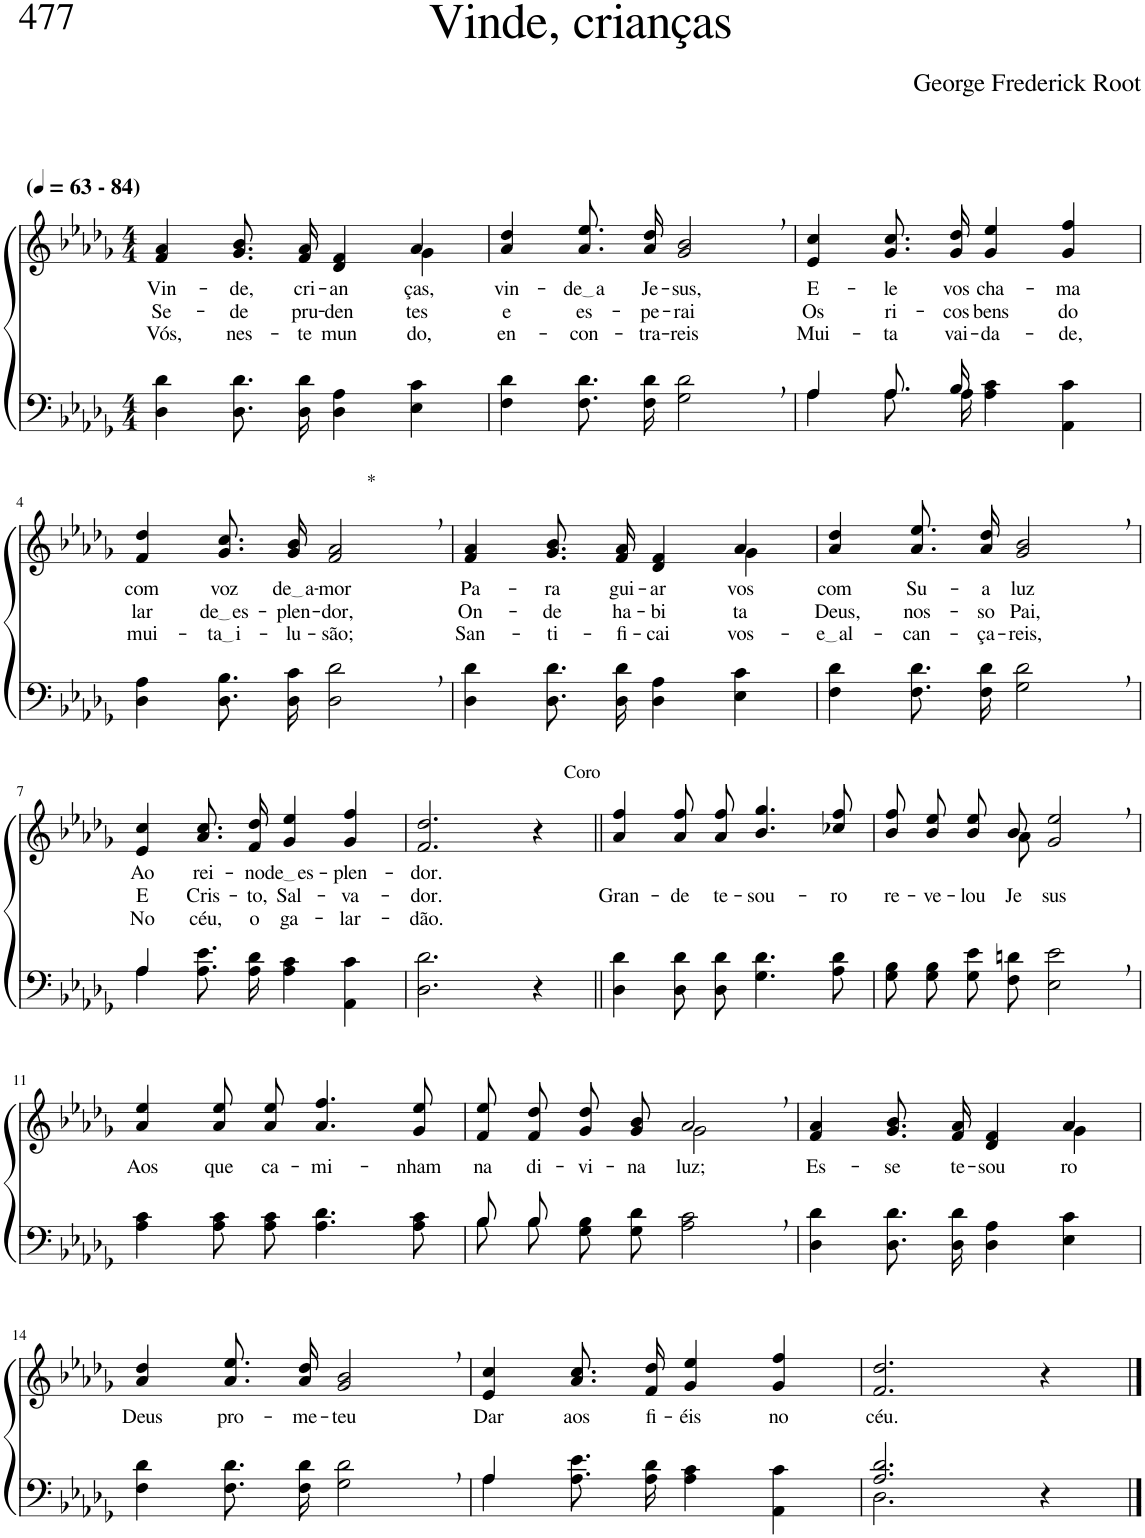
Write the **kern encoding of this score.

**kern	**kern	**text	**text	**text
*part2	*part1	*part1	*part1	*part1
*staff2	*staff1	*staff1	*staff1	*staff1
*I"Parte III e IV	*I"Parte I e II	*	*	*
*clefF4	*clefG2	*	*	*
*Trd2c3	*Trd2c3	*	*	*
*k[b-e-a-d-g-]	*k[b-e-a-d-g-]	*	*	*
*M4/4	*M4/4	*	*	*
*MM63	*MM63	*	*	*
=1	=1	=1	=1	=1
*	*^	*	*	*
!	!LO:TX:a:B:t=(	!	!	!	!
!	!LO:TX:a:B:t=- 84)	!	!	!	!
!	!	!	!LO:LY:b	!LO:LY:b	!LO:LY:b
4D-\ 4d-\	2.ryy	4f/ 4a-/	Vin-	Se-	Vós,
!	!	!	!LO:LY:b	!LO:LY:b	!LO:LY:b
8.D-\ 8.d-\L	.	8.g-/ 8.b-/L	-de,	-de	nes-
!	!	!	!LO:LY:b	!LO:LY:b	!LO:LY:b
16D-\ 16d-\Jk	.	16f/ 16a-/Jk	cri-	pru-	-te
!	!	!	!LO:LY:b	!LO:LY:b	!LO:LY:b
4D-\ 4A-\	.	4d-/ 4f/	-an-	-den-	mun-
!	!	!	!LO:LY:b	!LO:LY:b	!LO:LY:b
4E-\ 4c\	4g-\	4a-/	-ças,	-tes	-do,
=2	=2	=2	=2	=2	=2
!	!	!	!LO:LY:b	!LO:LY:b	!LO:LY:b
*	*v	*v	*	*	*
4F\ 4d-\	4a-/ 4dd-/	vin-	e	en-
!	!	!LO:LY:b	!LO:LY:b	!LO:LY:b
8.F\ 8.d-\L	8.a-\ 8.ee-\L	de a	es-	-con-
!	!	!LO:LY:b	!LO:LY:b	!LO:LY:b
16F\ 16d-\Jk	16a-\ 16dd-\Jk	Je-	-pe-	-tra-
!	!	!LO:LY:b	!LO:LY:b	!LO:LY:b
2G-\, 2d-\,	2g-/, 2b-/,	-sus,	-rai	-reis
=3	=3	=3	=3	=3
*^	*	*	*	*
!	!	!	!LO:LY:b	!LO:LY:b	!LO:LY:b
4A-/	4A-\	4e-/ 4cc/	E-	Os	Mui-
!	!	!	!LO:LY:b	!LO:LY:b	!LO:LY:b
8.A-/L	8.A-\L	8.g-\ 8.cc\L	-le	ri-	-ta
!	!	!	!LO:LY:b	!LO:LY:b	!LO:LY:b
16B-/Jk	16A-\Jk	16g-\ 16dd-\Jk	vos	-cos	vai-
!	!	!	!LO:LY:b	!LO:LY:b	!LO:LY:b
2ryy	4A-\ 4c\	4g-/ 4ee-/	cha-	bens	-da-
!	!	!	!LO:LY:b	!LO:LY:b	!LO:LY:b
.	4AA-\ 4c\	4g-/ 4ff/	-ma	do	-de,
!!LO:LB:g=z
=4	=4	=4	=4	=4	=4
!	!	!	!LO:LY:b	!LO:LY:b	!LO:LY:b
*v	*v	*	*	*	*
4D-\ 4A-\	4f/ 4dd-/	com	lar	mui-
!	!	!LO:LY:b	!LO:LY:b	!LO:LY:b
8.D-\ 8.B-\L	8.g-/ 8.cc/L	voz	de es	ta i
!	!	!LO:LY:b	!LO:LY:b	!LO:LY:b
16D-\ 16c\Jk	16g-/ 16b-/Jk	de a	-plen-	-lu-
!	!LO:TX:a:t=*	!	!	!
!	!	!LO:LY:b	!LO:LY:b	!LO:LY:b
2D-\, 2d-\,	2f/, 2a-/,	-mor	-dor,	-são;
=5	=5	=5	=5	=5
*	*^	*	*	*
!	!	!	!LO:LY:b	!LO:LY:b	!LO:LY:b
4D-\ 4d-\	2.ryy	4f/ 4a-/	Pa-	On-	San-
!	!	!	!LO:LY:b	!LO:LY:b	!LO:LY:b
8.D-\ 8.d-\L	.	8.g-/ 8.b-/L	-ra	-de	-ti-
!	!	!	!LO:LY:b	!LO:LY:b	!LO:LY:b
16D-\ 16d-\Jk	.	16f/ 16a-/Jk	gui-	ha-	-fi-
!	!	!	!LO:LY:b	!LO:LY:b	!LO:LY:b
4D-\ 4A-\	.	4d-/ 4f/	-ar-	-bi-	-cai-
!	!	!	!LO:LY:b	!LO:LY:b	!LO:LY:b
4E-\ 4c\	4g-\	4a-/	-vos	-ta	-vos-
=6	=6	=6	=6	=6	=6
!	!	!	!LO:LY:b	!LO:LY:b	!LO:LY:b
*	*v	*v	*	*	*
4F\ 4d-\	4a-/ 4dd-/	com	Deus,	e al
!	!	!LO:LY:b	!LO:LY:b	!LO:LY:b
8.F\ 8.d-\L	8.a-\ 8.ee-\L	Su-	nos-	-can-
!	!	!LO:LY:b	!LO:LY:b	!LO:LY:b
16F\ 16d-\Jk	16a-\ 16dd-\Jk	-a	-so	-ça-
!	!	!LO:LY:b	!LO:LY:b	!LO:LY:b
2G-\, 2d-\,	2g-/, 2b-/,	luz	Pai,	-reis,
!!LO:LB:g=z
=7	=7	=7	=7	=7
*^	*	*	*	*
!	!	!	!LO:LY:b	!LO:LY:b	!LO:LY:b
4A-\	4A-/	4e-/ 4cc/	Ao	E	No
!	!	!	!LO:LY:b	!LO:LY:b	!LO:LY:b
8.A-\ 8.e-\L	2.ryy	8.a-\ 8.cc\L	rei-	Cris-	céu,
!	!	!	!LO:LY:b	!LO:LY:b	!LO:LY:b
16A-\ 16d-\Jk	.	16f\ 16dd-\Jk	-no	-to,	o
!	!	!	!LO:LY:b	!LO:LY:b	!LO:LY:b
4A-\ 4c\	.	4g-/ 4ee-/	de es	Sal-	ga-
!	!	!	!LO:LY:b	!LO:LY:b	!LO:LY:b
4AA-\ 4c\	.	4g-/ 4ff/	-plen-	-va-	-lar-
*v	*v	*	*	*	*
=8	=8	=8	=8	=8
!	!	!LO:LY:b	!LO:LY:b	!LO:LY:b
2.D-\ 2.d-\	2.f/ 2.dd-/	-dor.	-dor.	-dão.
!	!LO:TX:a:t=Coro	!	!	!
4r	4r	.	.	.
=9||	=9||	=9||	=9||	=9||
!	!	!	!LO:LY:b	!
4D-\ 4d-\	4a-/ 4ff/	.	Gran-	.
!	!	!	!LO:LY:b	!
8D-\ 8d-\L	8a-\ 8ff\L	.	-de	.
!	!	!	!LO:LY:b	!
8D-\ 8d-\J	8a-\ 8ff\J	.	te-	.
!	!	!	!LO:LY:b	!
4.G-\ 4.d-\	4.b-/ 4.gg-/	.	-sou-	.
!	!	!	!LO:LY:b	!
8A-\ 8d-\	8cc-X/ 8ff/	.	-ro	.
=10	=10	=10	=10	=10
!	!	!	!LO:LY:b	!
*	*^	*	*	*
8G-\ 8B-\L	8b-\ 8ff\L	4.ryy	.	re-	.
!	!	!	!	!LO:LY:b	!
8G-\ 8B-\J	8b-\ 8ee-\J	.	.	-ve-	.
!	!	!	!	!LO:LY:b	!
8G-\ 8e-\L	8b-\ 8ee-\L	.	.	-lou	.
!	!	!	!	!LO:LY:b	!
8F\ 8dn\J	8b-\J	8a-\	.	Je-	.
!	!	!	!	!LO:LY:b	!
2E-\, 2e-\,	2g-/, 2ee-/,	2ryy	.	-sus	.
!!LO:LB:g=z
=11	=11	=11	=11	=11	=11
!	!	!	!LO:LY:b	!	!
*	*v	*v	*	*	*
4A-\ 4c\	4a-/ 4ee-/	Aos	.	.
!	!	!LO:LY:b	!	!
8A-\ 8c\L	8a-\ 8ee-\L	que	.	.
!	!	!LO:LY:b	!	!
8A-\ 8c\J	8a-\ 8ee-\J	ca-	.	.
!	!	!LO:LY:b	!	!
4.A-\ 4.d-\	4.a-/ 4.ff/	-mi-	.	.
!	!	!LO:LY:b	!	!
8A-\ 8c\	8g-/ 8ee-/	-nham	.	.
=12	=12	=12	=12	=12
*^	*	*	*	*
!	!	!	!LO:LY:b	!	!
*	*	*^	*	*	*
8B-/L	8B-\L	8f/ 8ee-/L	2ryy	na	.	.
!	!	!	!	!LO:LY:b	!	!
8B-/J	8B-\J	8f/ 8dd-/J	.	di-	.	.
!	!	!	!	!LO:LY:b	!	!
2.ryy	8G-\ 8B-\L	8g-/ 8dd-/L	.	-vi-	.	.
!	!	!	!	!LO:LY:b	!	!
.	8G-\ 8d-\J	8g-/ 8b-/J	.	-na	.	.
!	!	!	!	!LO:LY:b	!	!
.	2A-\ 2c\	2a-,/	2g-\	luz;	.	.
=13	=13	=13	=13	=13	=13	=13
!	!	!	!	!LO:LY:b	!	!
*v	*v	*	*	*	*	*
4D-\ 4d-\	2.ryy	4f/ 4a-/	Es-	.	.
!	!	!	!LO:LY:b	!	!
8.D-\ 8.d-\L	.	8.g-/ 8.b-/L	-se	.	.
!	!	!	!LO:LY:b	!	!
16D-\ 16d-\Jk	.	16f/ 16a-/Jk	te-	.	.
!	!	!	!LO:LY:b	!	!
4D-\ 4A-\	.	4d-/ 4f/	-sou-	.	.
!	!	!	!LO:LY:b	!	!
4E-\ 4c\	4g-\	4a-/	-ro	.	.
!!LO:LB:g=z
=14	=14	=14	=14	=14	=14
!	!	!	!LO:LY:b	!	!
*	*v	*v	*	*	*
4F\ 4d-\	4a-/ 4dd-/	Deus	.	.
!	!	!LO:LY:b	!	!
8.F\ 8.d-\L	8.a-\ 8.ee-\L	pro-	.	.
!	!	!LO:LY:b	!	!
16F\ 16d-\Jk	16a-\ 16dd-\Jk	-me-	.	.
!	!	!LO:LY:b	!	!
2G-\, 2d-\,	2g-/, 2b-/,	-teu	.	.
=15	=15	=15	=15	=15
*^	*	*	*	*
!	!	!	!LO:LY:b	!	!
4A-\	4A-/	4e-/ 4cc/	Dar	.	.
!	!	!	!LO:LY:b	!	!
8.A-\ 8.e-\L	2.ryy	8.a-\ 8.cc\L	aos	.	.
!	!	!	!LO:LY:b	!	!
16A-\ 16d-\Jk	.	16f\ 16dd-\Jk	fi-	.	.
!	!	!	!LO:LY:b	!	!
4A-\ 4c\	.	4g-/ 4ee-/	-éis	.	.
!	!	!	!LO:LY:b	!	!
4AA-\ 4c\	.	4g-/ 4ff/	no	.	.
=16	=16	=16	=16	=16	=16
!	!	!	!LO:LY:b	!	!
2.A-/ 2.d-/	2.D-\	2.f/ 2.dd-/	céu.	.	.
4r	4ryy	4r	.	.	.
*v	*v	*	*	*	*
==	==	==	==	==
*-	*-	*-	*-	*-
